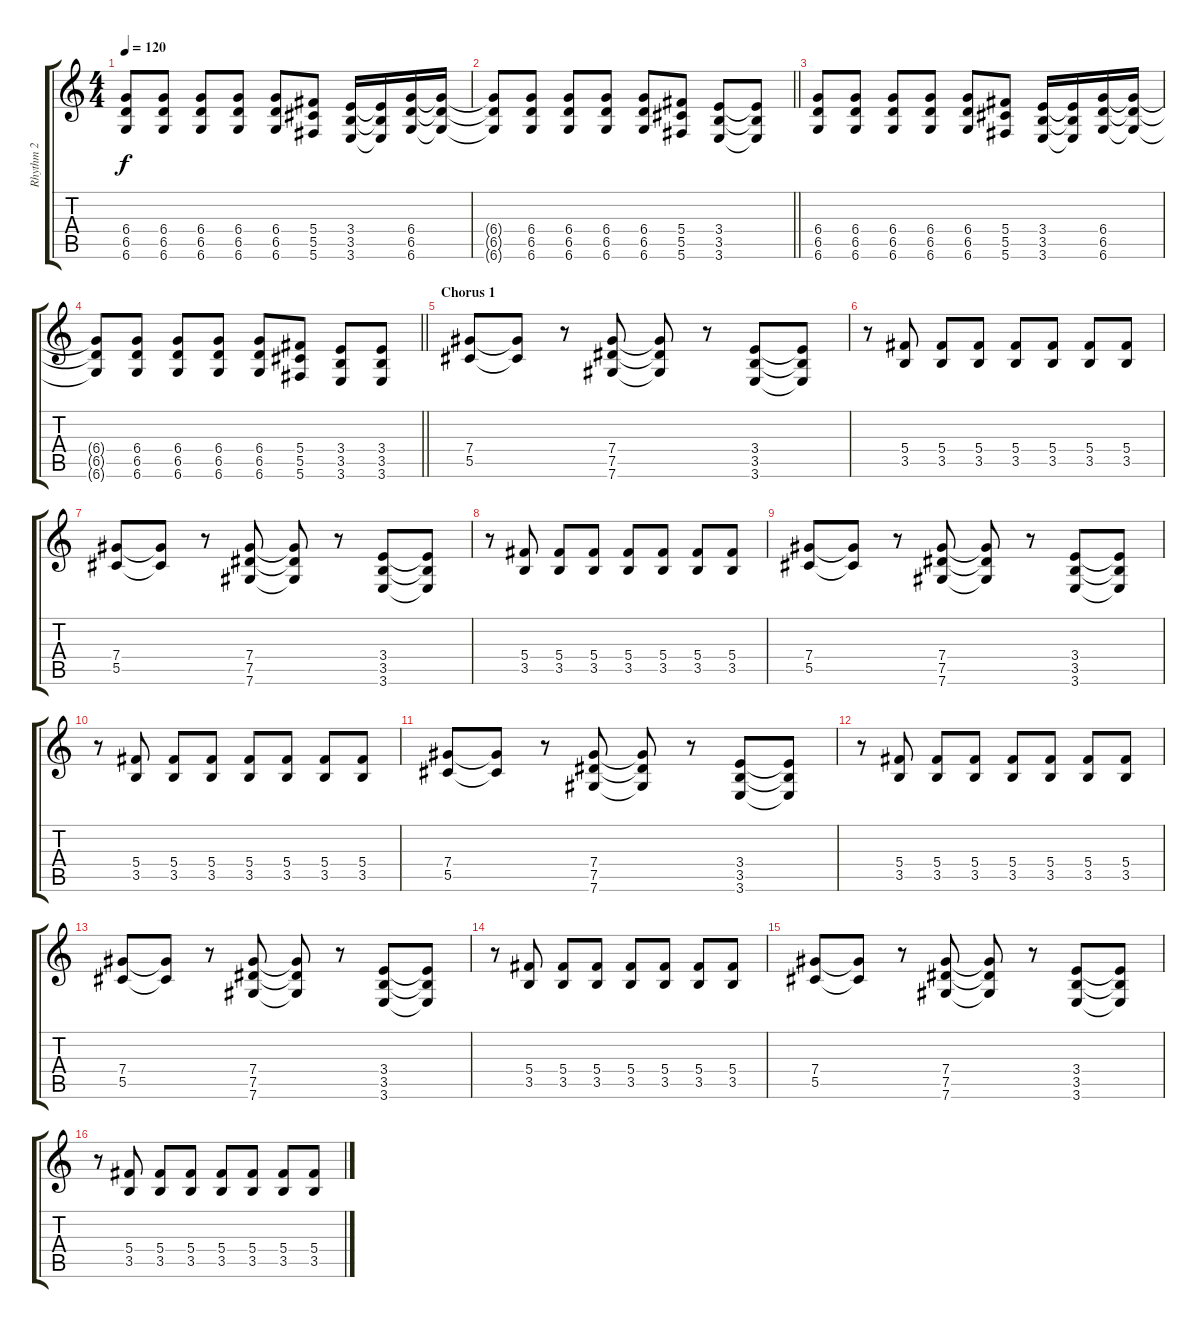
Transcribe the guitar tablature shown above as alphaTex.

\track ("Rhythm 2" "Rhythm 2") {instrument distortionguitar}
\staff {score tabs}
\tuning (Eb4 Bb3 Gb3 Db3 Ab2 Db2) {hide}
\ts (4 4)
\tempo 120
\clef g2
\ks c
(6.4 6.5 6.6).8{dy f} (6.4 6.5 6.6).8 (6.4 6.5 6.6).8 (6.4 6.5 6.6).8 (6.4 6.5 6.6).8 (5.4 5.5 5.6).8 (3.4 3.5 3.6).16 (3.4{t} 3.5{t} 3.6{t}).16 (6.4 6.5 6.6).16 (6.4{t} 6.5{t} 6.6{t}).16 |
\barLineRight lightlight
(6.4{t} 6.5{t} 6.6{t}).8 (6.4 6.5 6.6).8 (6.4 6.5 6.6).8 (6.4 6.5 6.6).8 (6.4 6.5 6.6).8 (5.4 5.5 5.6).8 (3.4 3.5 3.6).8 (3.4{t} 3.5{t} 3.6{t}).8 |
(6.4 6.5 6.6).8 (6.4 6.5 6.6).8 (6.4 6.5 6.6).8 (6.4 6.5 6.6).8 (6.4 6.5 6.6).8 (5.4 5.5 5.6).8 (3.4 3.5 3.6).16 (3.4{t} 3.5{t} 3.6{t}).16 (6.4 6.5 6.6).16 (6.4{t} 6.5{t} 6.6{t}).16 |
\barLineRight lightlight
(6.4{t} 6.5{t} 6.6{t}).8 (6.4 6.5 6.6).8 (6.4 6.5 6.6).8 (6.4 6.5 6.6).8 (6.4 6.5 6.6).8 (5.4 5.5 5.6).8 (3.4 3.5 3.6).8 (3.4 3.5 3.6).8 |
\section ("" "Chorus 1")
(7.4 5.5).8 (7.4{t} 5.5{t}).8 r.8 (7.4 7.5 7.6).8 (7.4{t} 7.5{t} 7.6{t}).8 r.8 (3.4 3.5 3.6).8 (3.4{t} 3.5{t} 3.6{t}).8 |
r.8 (5.4 3.5).8 (5.4 3.5).8 (5.4 3.5).8 (5.4 3.5).8 (5.4 3.5).8 (5.4 3.5).8 (5.4 3.5).8 |
(7.4 5.5).8 (7.4{t} 5.5{t}).8 r.8 (7.4 7.5 7.6).8 (7.4{t} 7.5{t} 7.6{t}).8 r.8 (3.4 3.5 3.6).8 (3.4{t} 3.5{t} 3.6{t}).8 |
r.8 (5.4 3.5).8 (5.4 3.5).8 (5.4 3.5).8 (5.4 3.5).8 (5.4 3.5).8 (5.4 3.5).8 (5.4 3.5).8 |
(7.4 5.5).8 (7.4{t} 5.5{t}).8 r.8 (7.4 7.5 7.6).8 (7.4{t} 7.5{t} 7.6{t}).8 r.8 (3.4 3.5 3.6).8 (3.4{t} 3.5{t} 3.6{t}).8 |
r.8 (5.4 3.5).8 (5.4 3.5).8 (5.4 3.5).8 (5.4 3.5).8 (5.4 3.5).8 (5.4 3.5).8 (5.4 3.5).8 |
(7.4 5.5).8 (7.4{t} 5.5{t}).8 r.8 (7.4 7.5 7.6).8 (7.4{t} 7.5{t} 7.6{t}).8 r.8 (3.4 3.5 3.6).8 (3.4{t} 3.5{t} 3.6{t}).8 |
r.8 (5.4 3.5).8 (5.4 3.5).8 (5.4 3.5).8 (5.4 3.5).8 (5.4 3.5).8 (5.4 3.5).8 (5.4 3.5).8 |
(7.4 5.5).8 (7.4{t} 5.5{t}).8 r.8 (7.4 7.5 7.6).8 (7.4{t} 7.5{t} 7.6{t}).8 r.8 (3.4 3.5 3.6).8 (3.4{t} 3.5{t} 3.6{t}).8 |
r.8 (5.4 3.5).8 (5.4 3.5).8 (5.4 3.5).8 (5.4 3.5).8 (5.4 3.5).8 (5.4 3.5).8 (5.4 3.5).8 |
(7.4 5.5).8 (7.4{t} 5.5{t}).8 r.8 (7.4 7.5 7.6).8 (7.4{t} 7.5{t} 7.6{t}).8 r.8 (3.4 3.5 3.6).8 (3.4{t} 3.5{t} 3.6{t}).8 |
r.8 (5.4 3.5).8 (5.4 3.5).8 (5.4 3.5).8 (5.4 3.5).8 (5.4 3.5).8 (5.4 3.5).8 (5.4 3.5).8
